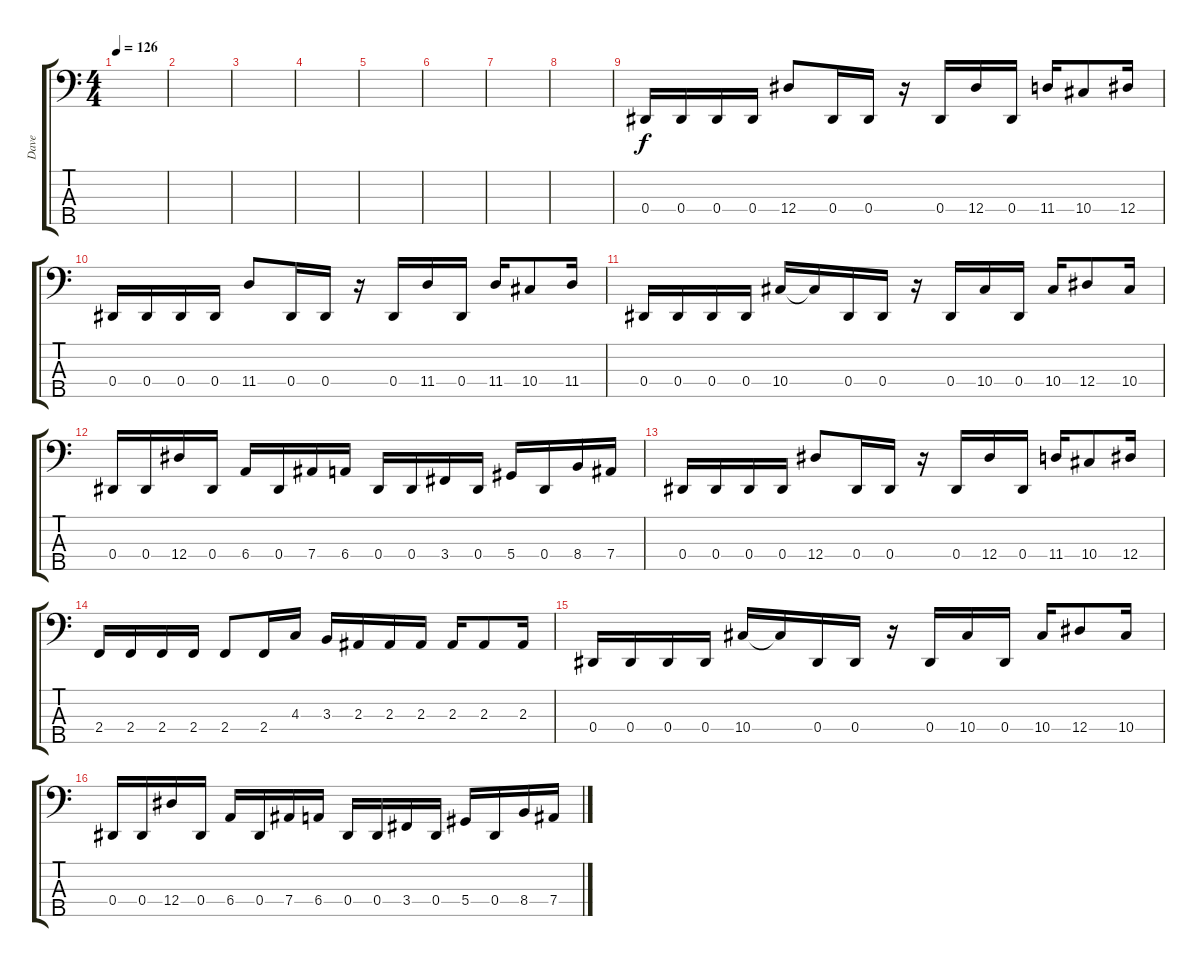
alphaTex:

\track ("Dave" "Dave") {instrument electricbasspick}
\staff {score tabs}
\tuning (Gb2 Db2 Ab1 Eb1 Bb0) {hide}
\ts (4 4)
\tempo 126
\clef f4
\ks c
|
|
|
|
|
|
|
|
0.4.16 0.4.16 0.4.16 0.4.16 12.4.8 0.4.16 0.4.16 r.16 0.4.16 12.4.16 0.4.16 11.4.16 10.4.8 12.4.16 |
0.4.16 0.4.16 0.4.16 0.4.16 11.4.8 0.4.16 0.4.16 r.16 0.4.16 11.4.16 0.4.16 11.4.16 10.4.8 11.4.16 |
0.4.16 0.4.16 0.4.16 0.4.16 10.4.16 10.4{t}.16 0.4.16 0.4.16 r.16 0.4.16 10.4.16 0.4.16 10.4.16 12.4.8 10.4.16 |
0.4.16 0.4.16 12.4.16 0.4.16 6.4.16 0.4.16 7.4.16 6.4.16 0.4.16 0.4.16 3.4.16 0.4.16 5.4.16 0.4.16 8.4.16 7.4.16 |
0.4.16 0.4.16 0.4.16 0.4.16 12.4.8 0.4.16 0.4.16 r.16 0.4.16 12.4.16 0.4.16 11.4.16 10.4.8 12.4.16 |
2.4.16 2.4.16 2.4.16 2.4.16 2.4.8 2.4.16 4.3.16 3.3.16 2.3.16 2.3.16 2.3.16 2.3.16 2.3.8 2.3.16 |
0.4.16 0.4.16 0.4.16 0.4.16 10.4.16 10.4{t}.16 0.4.16 0.4.16 r.16 0.4.16 10.4.16 0.4.16 10.4.16 12.4.8 10.4.16 |
0.4.16 0.4.16 12.4.16 0.4.16 6.4.16 0.4.16 7.4.16 6.4.16 0.4.16 0.4.16 3.4.16 0.4.16 5.4.16 0.4.16 8.4.16 7.4.16
